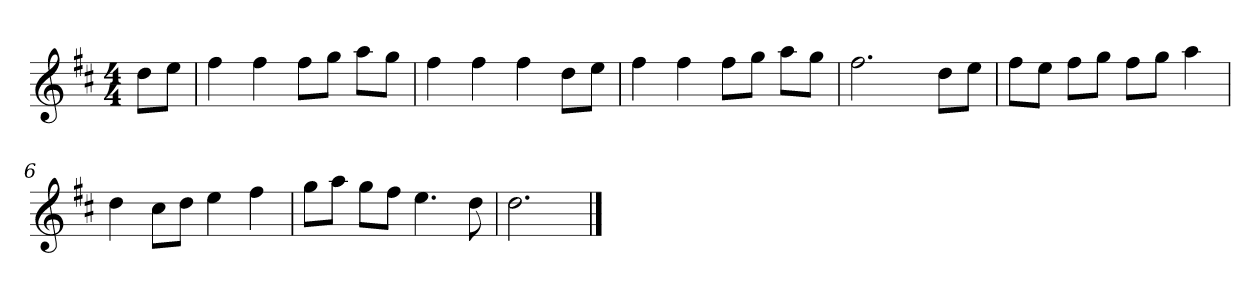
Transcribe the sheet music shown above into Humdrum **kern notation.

**kern
*part1
*staff1
*k[f#c#]
*M4/4
*MM120
=
8ddL
8eeJ
=1
4ff#
4ff#
8ff#L
8ggJ
8aaL
8ggJ
=2
4ff#
4ff#
4ff#
8ddL
8eeJ
=3
4ff#
4ff#
8ff#L
8ggJ
8aaL
8ggJ
=4
2.ff#
8ddL
8eeJ
=5
8ff#L
8eeJ
8ff#L
8ggJ
8ff#L
8ggJ
4aa
=6
4dd
8cc#L
8ddJ
4ee
4ff#
=7
8ggL
8aaJ
8ggL
8ff#J
4.ee
8dd
=8
2.dd
==
*-
